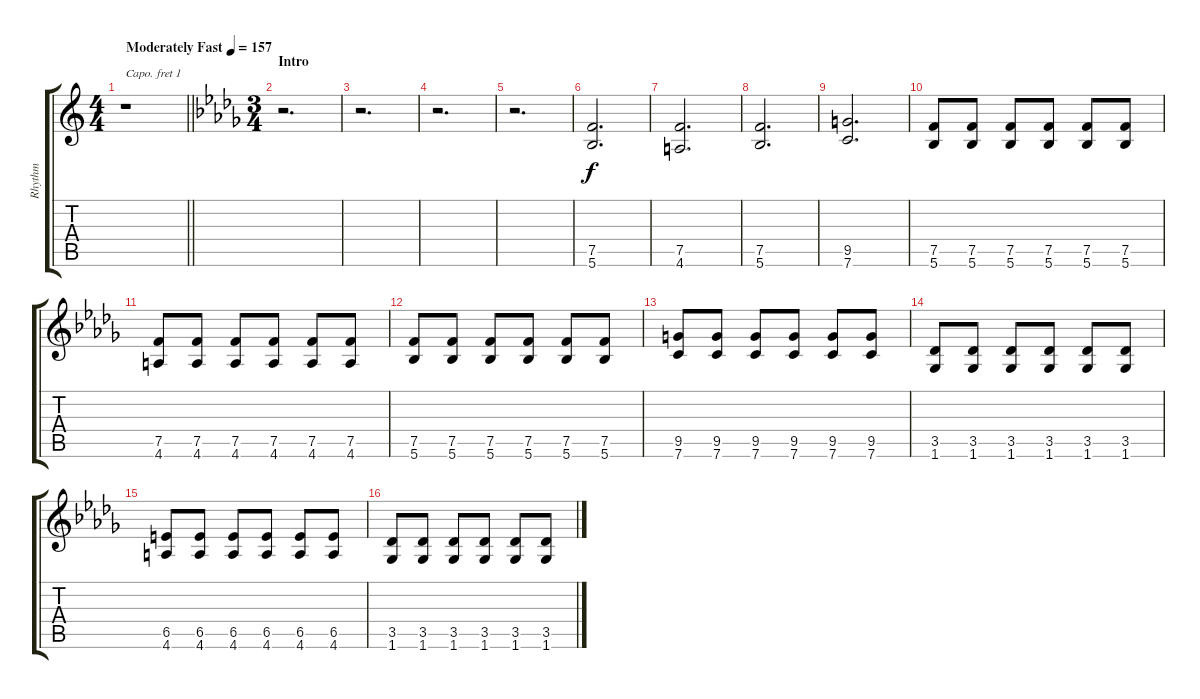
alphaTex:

\track ("Rhythm" "Rhythm") {instrument overdrivenguitar}
\staff {score tabs}
\capo 1
\tuning (E4 B3 G3 D3 A2 E2) {hide}
\ts (4 4)
\tempo (157 "Moderately Fast")
\clef g2
\barLineRight lightlight
\ks c
r.1{dy f instrument overdrivenguitar} |
\ts (3 4)
\section ("" "Intro")
\ks db
r.2{d} |
r.2{d} |
r.2{d} |
r.2{d} |
(7.5 5.6).2{d} |
(7.5 4.6).2{d} |
(7.5 5.6).2{d} |
(9.5 7.6).2{d} |
(7.5 5.6).8 (7.5 5.6).8 (7.5 5.6).8 (7.5 5.6).8 (7.5 5.6).8 (7.5 5.6).8 |
(7.5 4.6).8 (7.5 4.6).8 (7.5 4.6).8 (7.5 4.6).8 (7.5 4.6).8 (7.5 4.6).8 |
(7.5 5.6).8 (7.5 5.6).8 (7.5 5.6).8 (7.5 5.6).8 (7.5 5.6).8 (7.5 5.6).8 |
(9.5 7.6).8 (9.5 7.6).8 (9.5 7.6).8 (9.5 7.6).8 (9.5 7.6).8 (9.5 7.6).8 |
(3.5 1.6).8 (3.5 1.6).8 (3.5 1.6).8 (3.5 1.6).8 (3.5 1.6).8 (3.5 1.6).8 |
(6.5 4.6).8 (6.5 4.6).8 (6.5 4.6).8 (6.5 4.6).8 (6.5 4.6).8 (6.5 4.6).8 |
(3.5 1.6).8 (3.5 1.6).8 (3.5 1.6).8 (3.5 1.6).8 (3.5 1.6).8 (3.5 1.6).8
